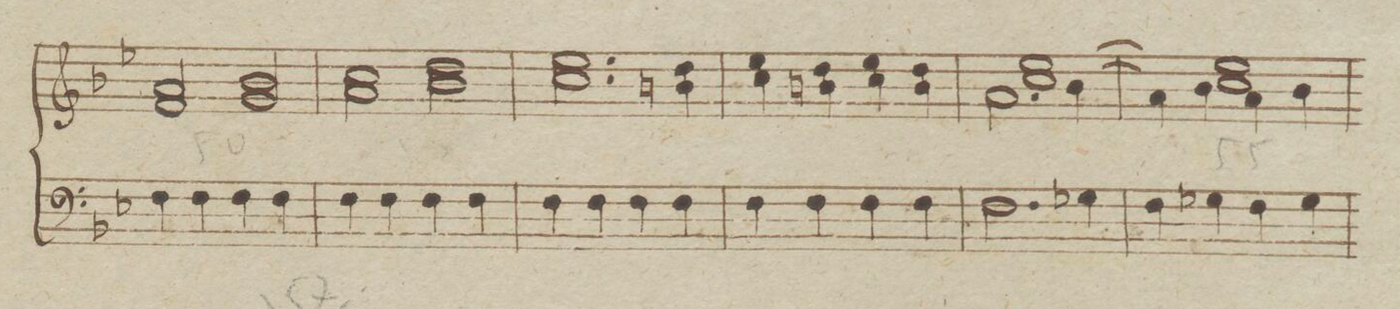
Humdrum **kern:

**kern
*I"Organo
*clefF4
*k[b-e-]
*met(c|)
*M2/2
4F\
4F\
4F\
4F\
=50
4F\
4F\
4F\
4F\
=51
4F\
4F\
4F\
4F\
=52
4F\
4F\
4F\
4F\
=53
2.F\
4G-X\
=54
4F\
4G-X\
4F\
4G-\
=55
*-
